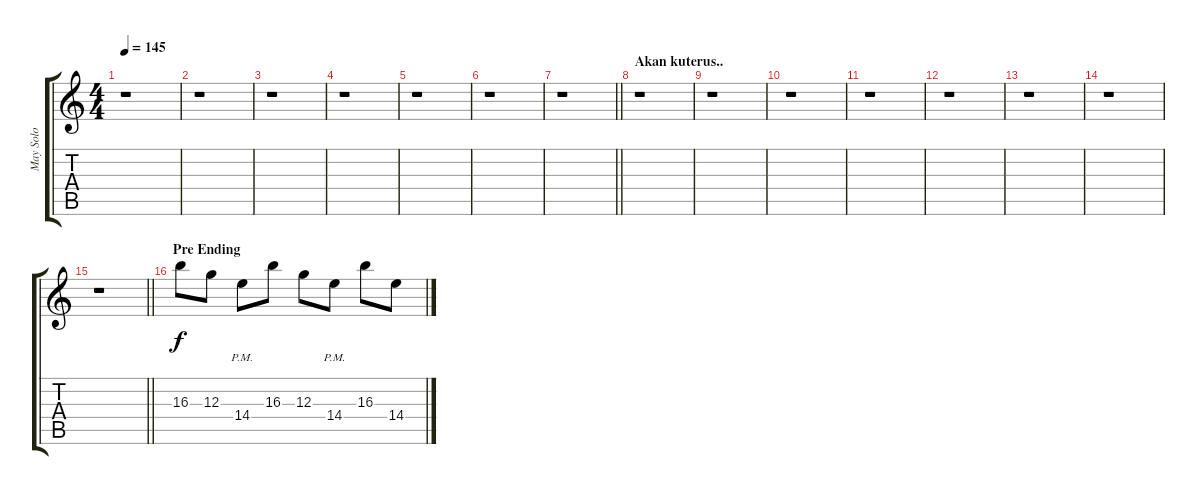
\track ("May Solo" "May Solo") {instrument overdrivenguitar}
\staff {score tabs}
\tuning (E4 B3 G3 D3 A2 E2) {hide}
\ts (4 4)
\tempo 145
\clef g2
\ks c
r.1{dy f} |
r.1 |
r.1 |
r.1 |
r.1 |
r.1 |
\barLineRight lightlight
r.1 |
\section ("" "Akan kuterus..")
r.1 |
r.1 |
r.1 |
r.1 |
r.1 |
r.1 |
r.1 |
\barLineRight lightlight
r.1 |
\section ("" "Pre Ending")
16.3.8 12.3.8 14.4{pm}.8 16.3.8 12.3.8 14.4{pm}.8 16.3.8 14.4.8
